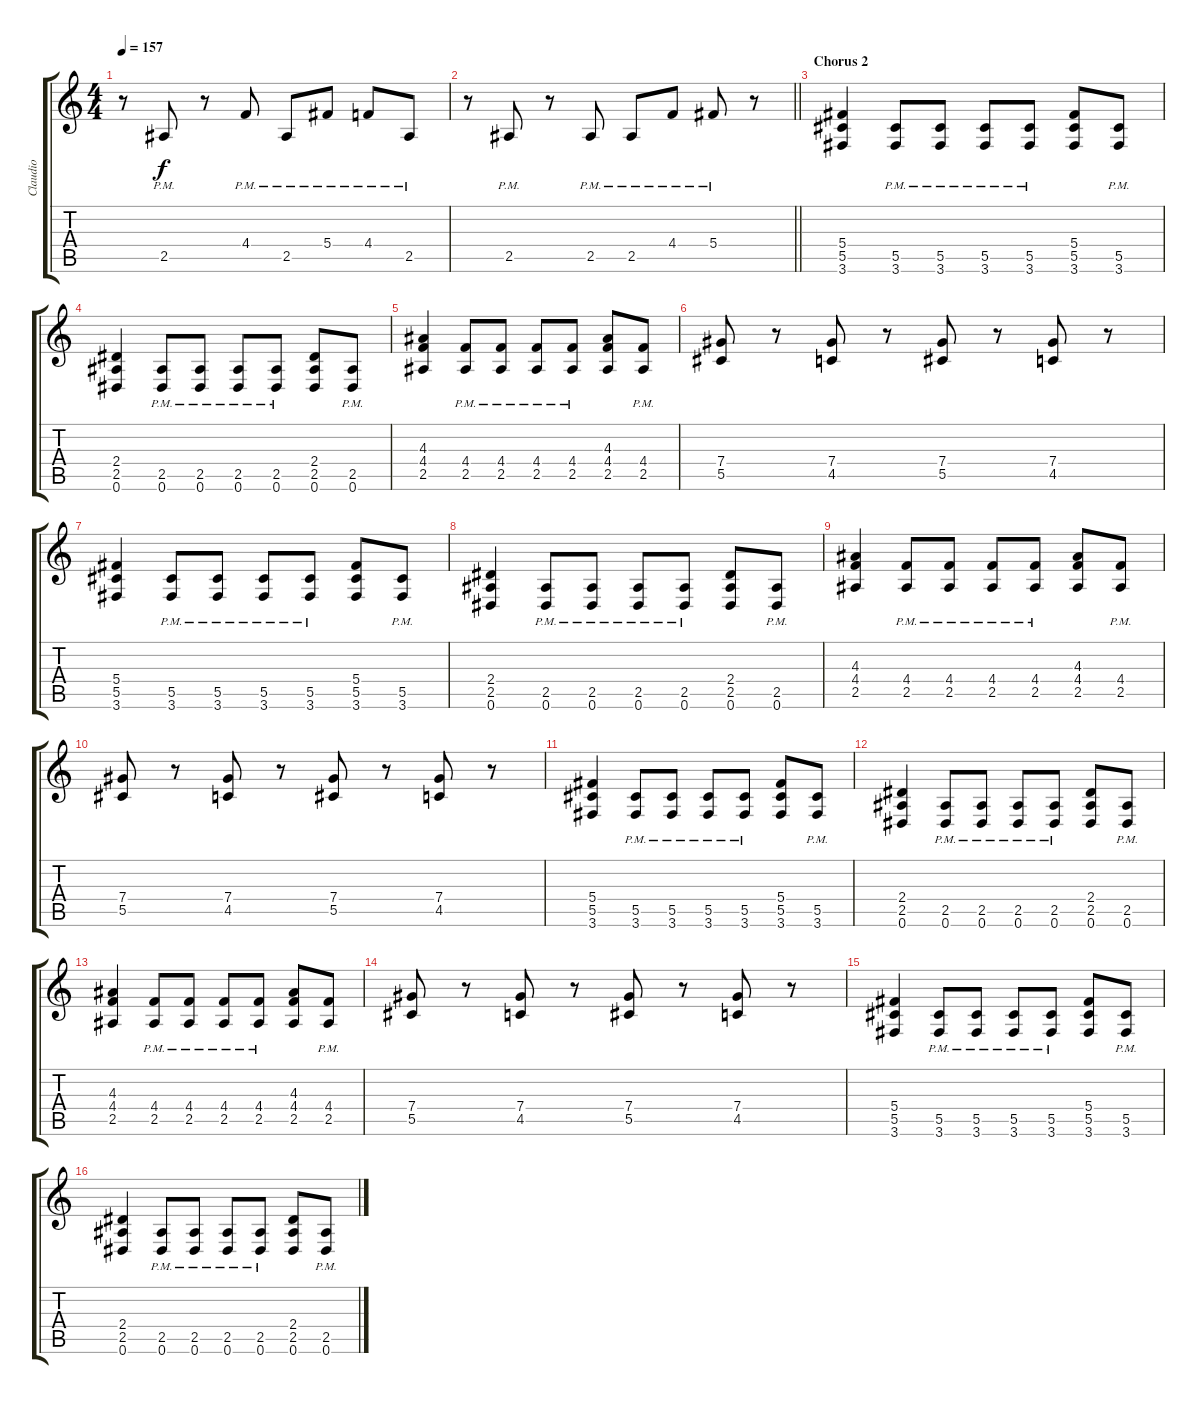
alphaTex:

\track ("Claudio" "Claudio") {instrument distortionguitar}
\staff {score tabs}
\tuning (Eb4 Bb3 Gb3 Db3 Ab2 Eb2) {hide}
\ts (4 4)
\tempo 157
\clef g2
\ks c
r.8{dy f} 2.5{pm}.8 r.8 4.4{pm}.8 2.5{pm}.8 5.4{pm}.8 4.4{pm}.8 2.5{pm}.8 |
\barLineRight lightlight
r.8 2.5{pm}.8 r.8 2.5{pm}.8 2.5{pm}.8 4.4{pm}.8 5.4{pm}.8 r.8 |
\section ("" "Chorus 2")
(5.4 5.5 3.6).4{instrument distortionguitar} (5.5{pm} 3.6{pm}).8 (5.5{pm} 3.6{pm}).8 (5.5{pm} 3.6{pm}).8 (5.5{pm} 3.6{pm}).8 (5.4 5.5 3.6).8 (5.5{pm} 3.6{pm}).8 |
(2.4 2.5 0.6).4 (2.5{pm} 0.6{pm}).8 (2.5{pm} 0.6{pm}).8 (2.5{pm} 0.6{pm}).8 (2.5{pm} 0.6{pm}).8 (2.4 2.5 0.6).8 (2.5{pm} 0.6{pm}).8 |
(4.3 4.4 2.5).4 (4.4{pm} 2.5{pm}).8 (4.4{pm} 2.5{pm}).8 (4.4{pm} 2.5{pm}).8 (4.4{pm} 2.5{pm}).8 (4.3 4.4 2.5).8 (4.4{pm} 2.5{pm}).8 |
(7.4 5.5).8 r.8 (7.4 4.5).8 r.8 (7.4 5.5).8 r.8 (7.4 4.5).8 r.8 |
(5.4 5.5 3.6).4 (5.5{pm} 3.6{pm}).8 (5.5{pm} 3.6{pm}).8 (5.5{pm} 3.6{pm}).8 (5.5{pm} 3.6{pm}).8 (5.4 5.5 3.6).8 (5.5{pm} 3.6{pm}).8 |
(2.4 2.5 0.6).4 (2.5{pm} 0.6{pm}).8 (2.5{pm} 0.6{pm}).8 (2.5{pm} 0.6{pm}).8 (2.5{pm} 0.6{pm}).8 (2.4 2.5 0.6).8 (2.5{pm} 0.6{pm}).8 |
(4.3 4.4 2.5).4 (4.4{pm} 2.5{pm}).8 (4.4{pm} 2.5{pm}).8 (4.4{pm} 2.5{pm}).8 (4.4{pm} 2.5{pm}).8 (4.3 4.4 2.5).8 (4.4{pm} 2.5{pm}).8 |
(7.4 5.5).8 r.8 (7.4 4.5).8 r.8 (7.4 5.5).8 r.8 (7.4 4.5).8 r.8 |
(5.4 5.5 3.6).4 (5.5{pm} 3.6{pm}).8 (5.5{pm} 3.6{pm}).8 (5.5{pm} 3.6{pm}).8 (5.5{pm} 3.6{pm}).8 (5.4 5.5 3.6).8 (5.5{pm} 3.6{pm}).8 |
(2.4 2.5 0.6).4 (2.5{pm} 0.6{pm}).8 (2.5{pm} 0.6{pm}).8 (2.5{pm} 0.6{pm}).8 (2.5{pm} 0.6{pm}).8 (2.4 2.5 0.6).8 (2.5{pm} 0.6{pm}).8 |
(4.3 4.4 2.5).4 (4.4{pm} 2.5{pm}).8 (4.4{pm} 2.5{pm}).8 (4.4{pm} 2.5{pm}).8 (4.4{pm} 2.5{pm}).8 (4.3 4.4 2.5).8 (4.4{pm} 2.5{pm}).8 |
(7.4 5.5).8 r.8 (7.4 4.5).8 r.8 (7.4 5.5).8 r.8 (7.4 4.5).8 r.8 |
(5.4 5.5 3.6).4 (5.5{pm} 3.6{pm}).8 (5.5{pm} 3.6{pm}).8 (5.5{pm} 3.6{pm}).8 (5.5{pm} 3.6{pm}).8 (5.4 5.5 3.6).8 (5.5{pm} 3.6{pm}).8 |
(2.4 2.5 0.6).4 (2.5{pm} 0.6{pm}).8 (2.5{pm} 0.6{pm}).8 (2.5{pm} 0.6{pm}).8 (2.5{pm} 0.6{pm}).8 (2.4 2.5 0.6).8 (2.5{pm} 0.6{pm}).8
